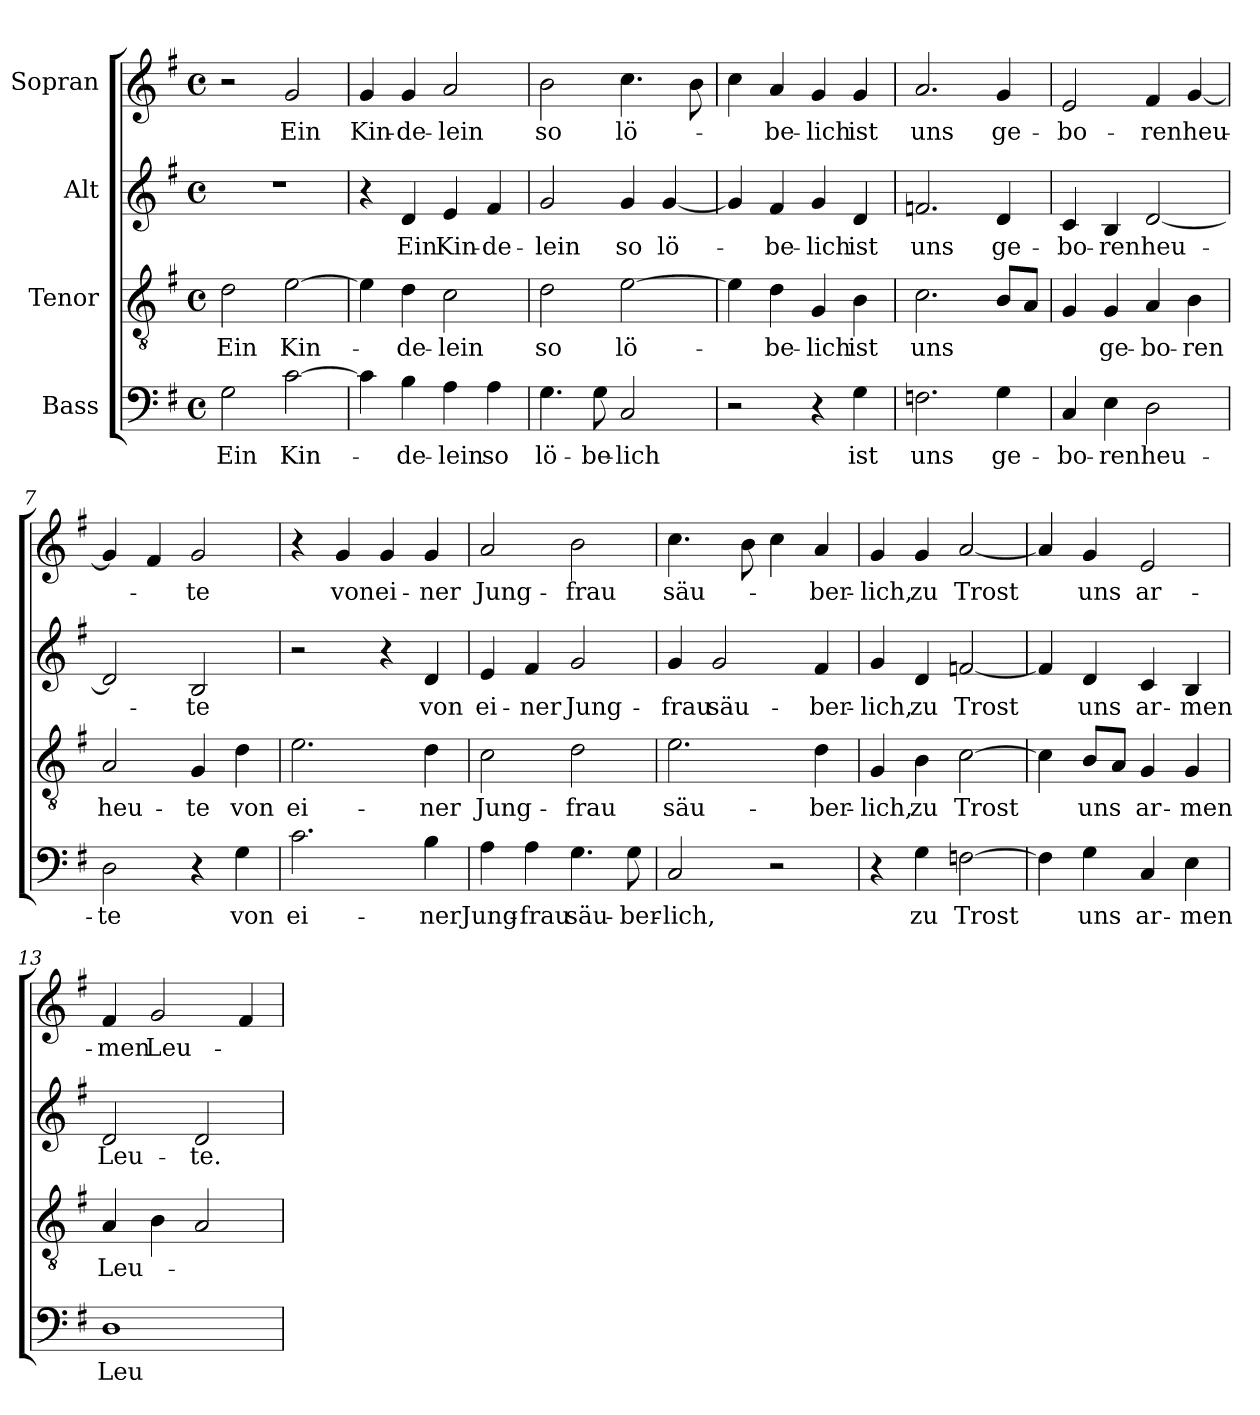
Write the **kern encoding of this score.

**kern	**text	**kern	**text	**kern	**text	**kern	**text
*part4	*part4	*part3	*part3	*part2	*part2	*part1	*part1
*staff4	*staff4	*staff3	*staff3	*staff2	*staff2	*staff1	*staff1
*I"Bass	*	*I"Tenor	*	*I"Alt	*	*I"Sopran	*
*clefF4	*	*clefGv2	*	*clefG2	*	*clefG2	*
*k[f#]	*	*k[f#]	*	*k[f#]	*	*k[f#]	*
*M4/4	*	*M4/4	*	*M4/4	*	*M4/4	*
*met(c)	*	*met(c)	*	*met(c)	*	*met(c)	*
=1	=1	=1	=1	=1	=1	=1	=1
!	!LO:LY:b	!	!LO:LY:b	!	!	!	!
2G\	Ein	2d\	Ein	1r	.	2r	.
!	!LO:LY:b	!	!LO:LY:b	!	!	!	!LO:LY:b
[2c\	Kin-	[2e\	Kin-	.	.	2g/	Ein
=2	=2	=2	=2	=2	=2	=2	=2
!	!	!	!	!	!	!	!LO:LY:b
4c\]	.	4e\]	.	4r	.	4g/	Kin-
!	!LO:LY:b	!	!LO:LY:b	!	!LO:LY:b	!	!LO:LY:b
4B\	-de-	4d\	-de-	4d/	Ein	4g/	-de-
!	!LO:LY:b	!	!LO:LY:b	!	!LO:LY:b	!	!LO:LY:b
4A\	-lein	2c\	-lein	4e/	Kin-	2a/	-lein
!	!LO:LY:b	!	!	!	!LO:LY:b	!	!
4A\	so	.	.	4f#/	-de-	.	.
=3	=3	=3	=3	=3	=3	=3	=3
!	!LO:LY:b	!	!LO:LY:b	!	!LO:LY:b	!	!LO:LY:b
4.G\	lö-	2d\	so	2g/	-lein	2b\	so
!	!LO:LY:b	!	!	!	!	!	!
8G\	-be-	.	.	.	.	.	.
!	!LO:LY:b	!	!LO:LY:b	!	!LO:LY:b	!	!LO:LY:b
2C/	-lich	[2e\	lö-	4g/	so	4.cc\	lö-
!	!	!	!	!	!LO:LY:b	!	!
.	.	.	.	[4g/	lö-	.	.
.	.	.	.	.	.	8b\	.
=4	=4	=4	=4	=4	=4	=4	=4
2r	.	4e\]	.	4g/]	.	4cc\	.
!	!	!	!LO:LY:b	!	!LO:LY:b	!	!LO:LY:b
.	.	4d\	-be-	4f#/	-be-	4a/	-be-
!	!	!	!LO:LY:b	!	!LO:LY:b	!	!LO:LY:b
4r	.	4G/	-lich	4g/	-lich	4g/	-lich
!	!LO:LY:b	!	!LO:LY:b	!	!LO:LY:b	!	!LO:LY:b
4G\	ist	4B\	ist	4d/	ist	4g/	ist
=5	=5	=5	=5	=5	=5	=5	=5
!	!LO:LY:b	!	!LO:LY:b	!	!LO:LY:b	!	!LO:LY:b
2.Fn\	uns	2.c\	uns	2.fn/	uns	2.a/	uns
!	!LO:LY:b	!	!	!	!LO:LY:b	!	!LO:LY:b
4G\	ge-	8B/L	.	4d/	ge-	4g/	ge-
.	.	8A/J	.	.	.	.	.
!!LO:LB:g=z
=6	=6	=6	=6	=6	=6	=6	=6
!	!LO:LY:b	!	!	!	!LO:LY:b	!	!LO:LY:b
4C/	-bo-	4G/	.	4c/	-bo-	2e/	-bo-
!	!LO:LY:b	!	!LO:LY:b	!	!LO:LY:b	!	!
4E\	-ren	4G/	ge-	4B/	-ren	.	.
!	!LO:LY:b	!	!LO:LY:b	!	!LO:LY:b	!	!LO:LY:b
2D\	heu-	4A/	-bo-	[2d	heu-	4f#/	-ren
!	!	!	!LO:LY:b	!	!	!	!LO:LY:b
.	.	4B\	-ren	.	.	[4g/	heu-
=7	=7	=7	=7	=7	=7	=7	=7
!	!LO:LY:b	!	!LO:LY:b	!	!	!	!
2D\	-te	2A/	heu-	2d/]	.	4g/]	.
.	.	.	.	.	.	4f#/	.
!	!	!	!LO:LY:b	!	!LO:LY:b	!	!LO:LY:b
4r	.	4G/	-te	2B/	-te	2g/	-te
!	!LO:LY:b	!	!LO:LY:b	!	!	!	!
4G\	von	4d\	von	.	.	.	.
=8	=8	=8	=8	=8	=8	=8	=8
!	!LO:LY:b	!	!LO:LY:b	!	!	!	!
2.c\	ei-	2.e\	ei-	2r	.	4r	.
!	!	!	!	!	!	!	!LO:LY:b
.	.	.	.	.	.	4g/	von
!	!	!	!	!	!	!	!LO:LY:b
.	.	.	.	4r	.	4g/	ei-
!	!LO:LY:b	!	!LO:LY:b	!	!LO:LY:b	!	!LO:LY:b
4B\	-ner	4d\	-ner	4d/	von	4g/	-ner
=9	=9	=9	=9	=9	=9	=9	=9
!	!LO:LY:b	!	!LO:LY:b	!	!LO:LY:b	!	!LO:LY:b
4A\	Jung-	2c\	Jung-	4e/	ei-	2a/	Jung-
!	!LO:LY:b	!	!	!	!LO:LY:b	!	!
4A\	-frau	.	.	4f#/	-ner	.	.
!	!LO:LY:b	!	!LO:LY:b	!	!LO:LY:b	!	!LO:LY:b
4.G\	säu-	2d\	-frau	2g/	Jung-	2b\	-frau
!	!LO:LY:b	!	!	!	!	!	!
8G\	-ber-	.	.	.	.	.	.
=10	=10	=10	=10	=10	=10	=10	=10
!	!LO:LY:b	!	!LO:LY:b	!	!LO:LY:b	!	!LO:LY:b
2C/	-lich,	2.e\	säu-	4g/	-frau	4.cc\	säu-
!	!	!	!	!	!LO:LY:b	!	!
.	.	.	.	2g/	säu-	.	.
.	.	.	.	.	.	8b\	.
2r	.	.	.	.	.	4cc\	.
!	!	!	!LO:LY:b	!	!LO:LY:b	!	!LO:LY:b
.	.	4d\	-ber-	4f#/	-ber-	4a/	-ber-
!!LO:LB:g=z
=11	=11	=11	=11	=11	=11	=11	=11
!	!	!	!LO:LY:b	!	!LO:LY:b	!	!LO:LY:b
4r	.	4G/	-lich,	4g/	-lich,	4g/	-lich,
!	!LO:LY:b	!	!LO:LY:b	!	!LO:LY:b	!	!LO:LY:b
4G\	zu	4B\	zu	4d/	zu	4g/	zu
!	!LO:LY:b	!	!LO:LY:b	!	!LO:LY:b	!	!LO:LY:b
[2Fn\	Trost	[2c\	Trost	[2fn/	Trost	[2a/	Trost
=12	=12	=12	=12	=12	=12	=12	=12
4F\]	.	4c\]	.	4f/]	.	4a/]	.
!	!LO:LY:b	!	!LO:LY:b	!	!LO:LY:b	!	!LO:LY:b
4G\	uns	8B/L	uns	4d/	uns	4g/	uns
.	.	8A/J	.	.	.	.	.
!	!LO:LY:b	!	!LO:LY:b	!	!LO:LY:b	!	!LO:LY:b
4C/	ar-	4G/	ar-	4c/	ar-	2e/	ar-
!	!LO:LY:b	!	!LO:LY:b	!	!LO:LY:b	!	!
4E\	-men	4G/	-men	4B/	-men	.	.
=13	=13	=13	=13	=13	=13	=13	=13
!	!LO:LY:b	!	!LO:LY:b	!	!LO:LY:b	!	!LO:LY:b
1D	Leu-	4A/	Leu-	2d/	Leu-	4f#/	-men
!	!	!	!	!	!	!	!LO:LY:b
.	.	4B\	.	.	.	2g/	Leu-
!	!	!	!	!	!LO:LY:b	!	!
.	.	2A/	.	2d/	-te.	.	.
.	.	.	.	.	.	4f#/	.
=	=	=	=	=	=	=	=
*-	*-	*-	*-	*-	*-	*-	*-
